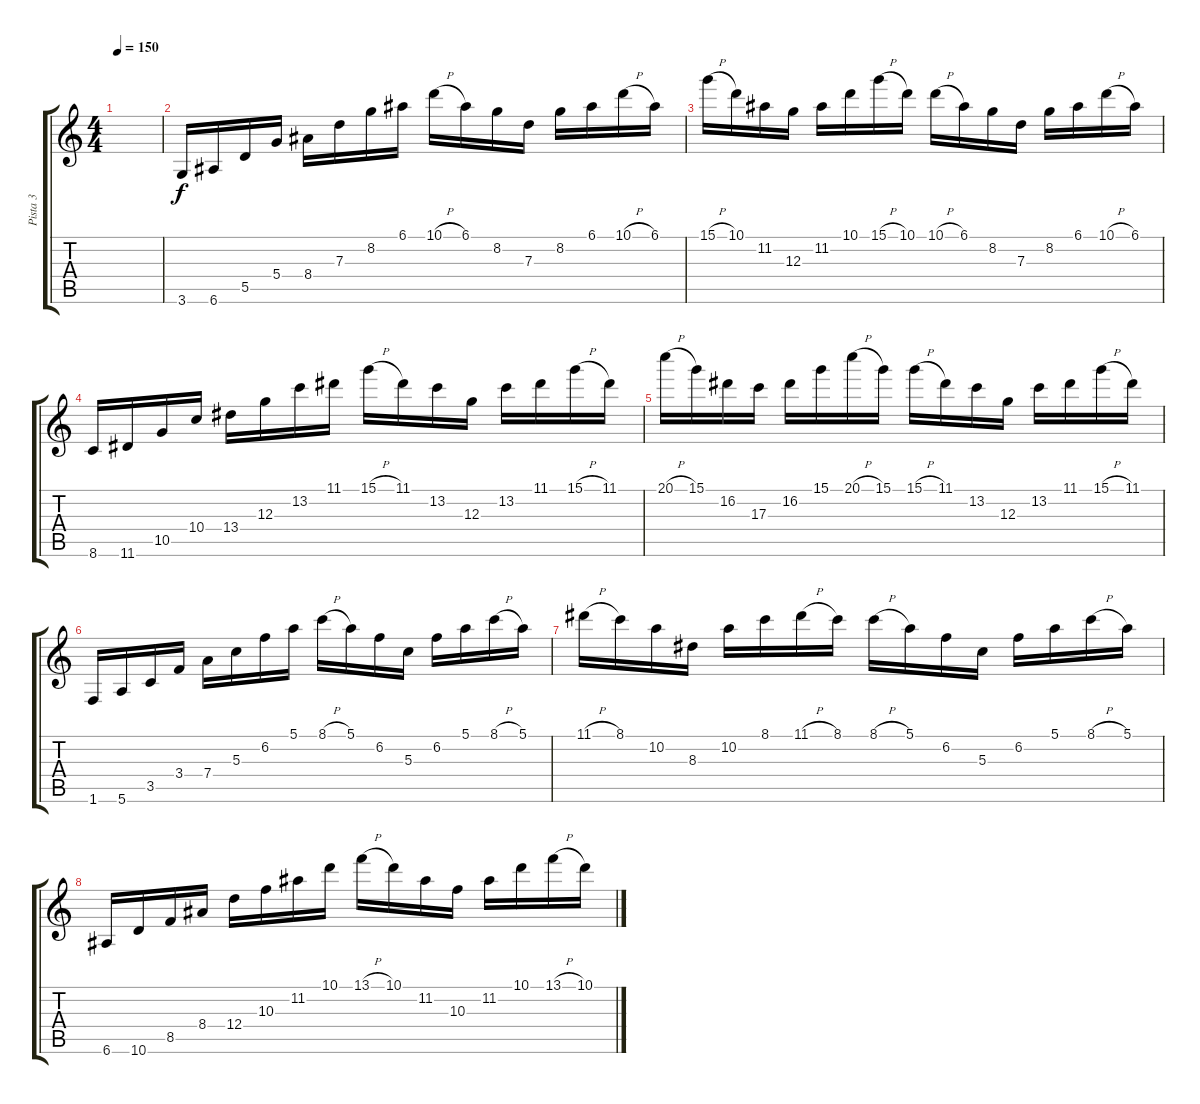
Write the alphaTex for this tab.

\track ("Pista 3" "Pista 3") {instrument overdrivenguitar}
\staff {score tabs}
\tuning (E4 B3 G3 D3 A2 E2) {hide}
\ts (4 4)
\tempo 150
\clef g2
\ks c
|
3.6.16 6.6.16 5.5.16 5.4.16 8.4.16 7.3.16 8.2.16 6.1.16 10.1{h}.16 6.1.16 8.2.16 7.3.16 8.2.16 6.1.16 10.1{h}.16 6.1.16 |
15.1{h}.16 10.1.16 11.2.16 12.3.16 11.2.16 10.1.16 15.1{h}.16 10.1.16 10.1{h}.16 6.1.16 8.2.16 7.3.16 8.2.16 6.1.16 10.1{h}.16 6.1.16 |
8.6.16 11.6.16 10.5.16 10.4.16 13.4.16 12.3.16 13.2.16 11.1.16 15.1{h}.16 11.1.16 13.2.16 12.3.16 13.2.16 11.1.16 15.1{h}.16 11.1.16 |
20.1{h}.16 15.1.16 16.2.16 17.3.16 16.2.16 15.1.16 20.1{h}.16 15.1.16 15.1{h}.16 11.1.16 13.2.16 12.3.16 13.2.16 11.1.16 15.1{h}.16 11.1.16 |
1.6.16 5.6.16 3.5.16 3.4.16 7.4.16 5.3.16 6.2.16 5.1.16 8.1{h}.16 5.1.16 6.2.16 5.3.16 6.2.16 5.1.16 8.1{h}.16 5.1.16 |
11.1{h}.16 8.1.16 10.2.16 8.3.16 10.2.16 8.1.16 11.1{h}.16 8.1.16 8.1{h}.16 5.1.16 6.2.16 5.3.16 6.2.16 5.1.16 8.1{h}.16 5.1.16 |
6.6.16 10.6.16 8.5.16 8.4.16 12.4.16 10.3.16 11.2.16 10.1.16 13.1{h}.16 10.1.16 11.2.16 10.3.16 11.2.16 10.1.16 13.1{h}.16 10.1.16
